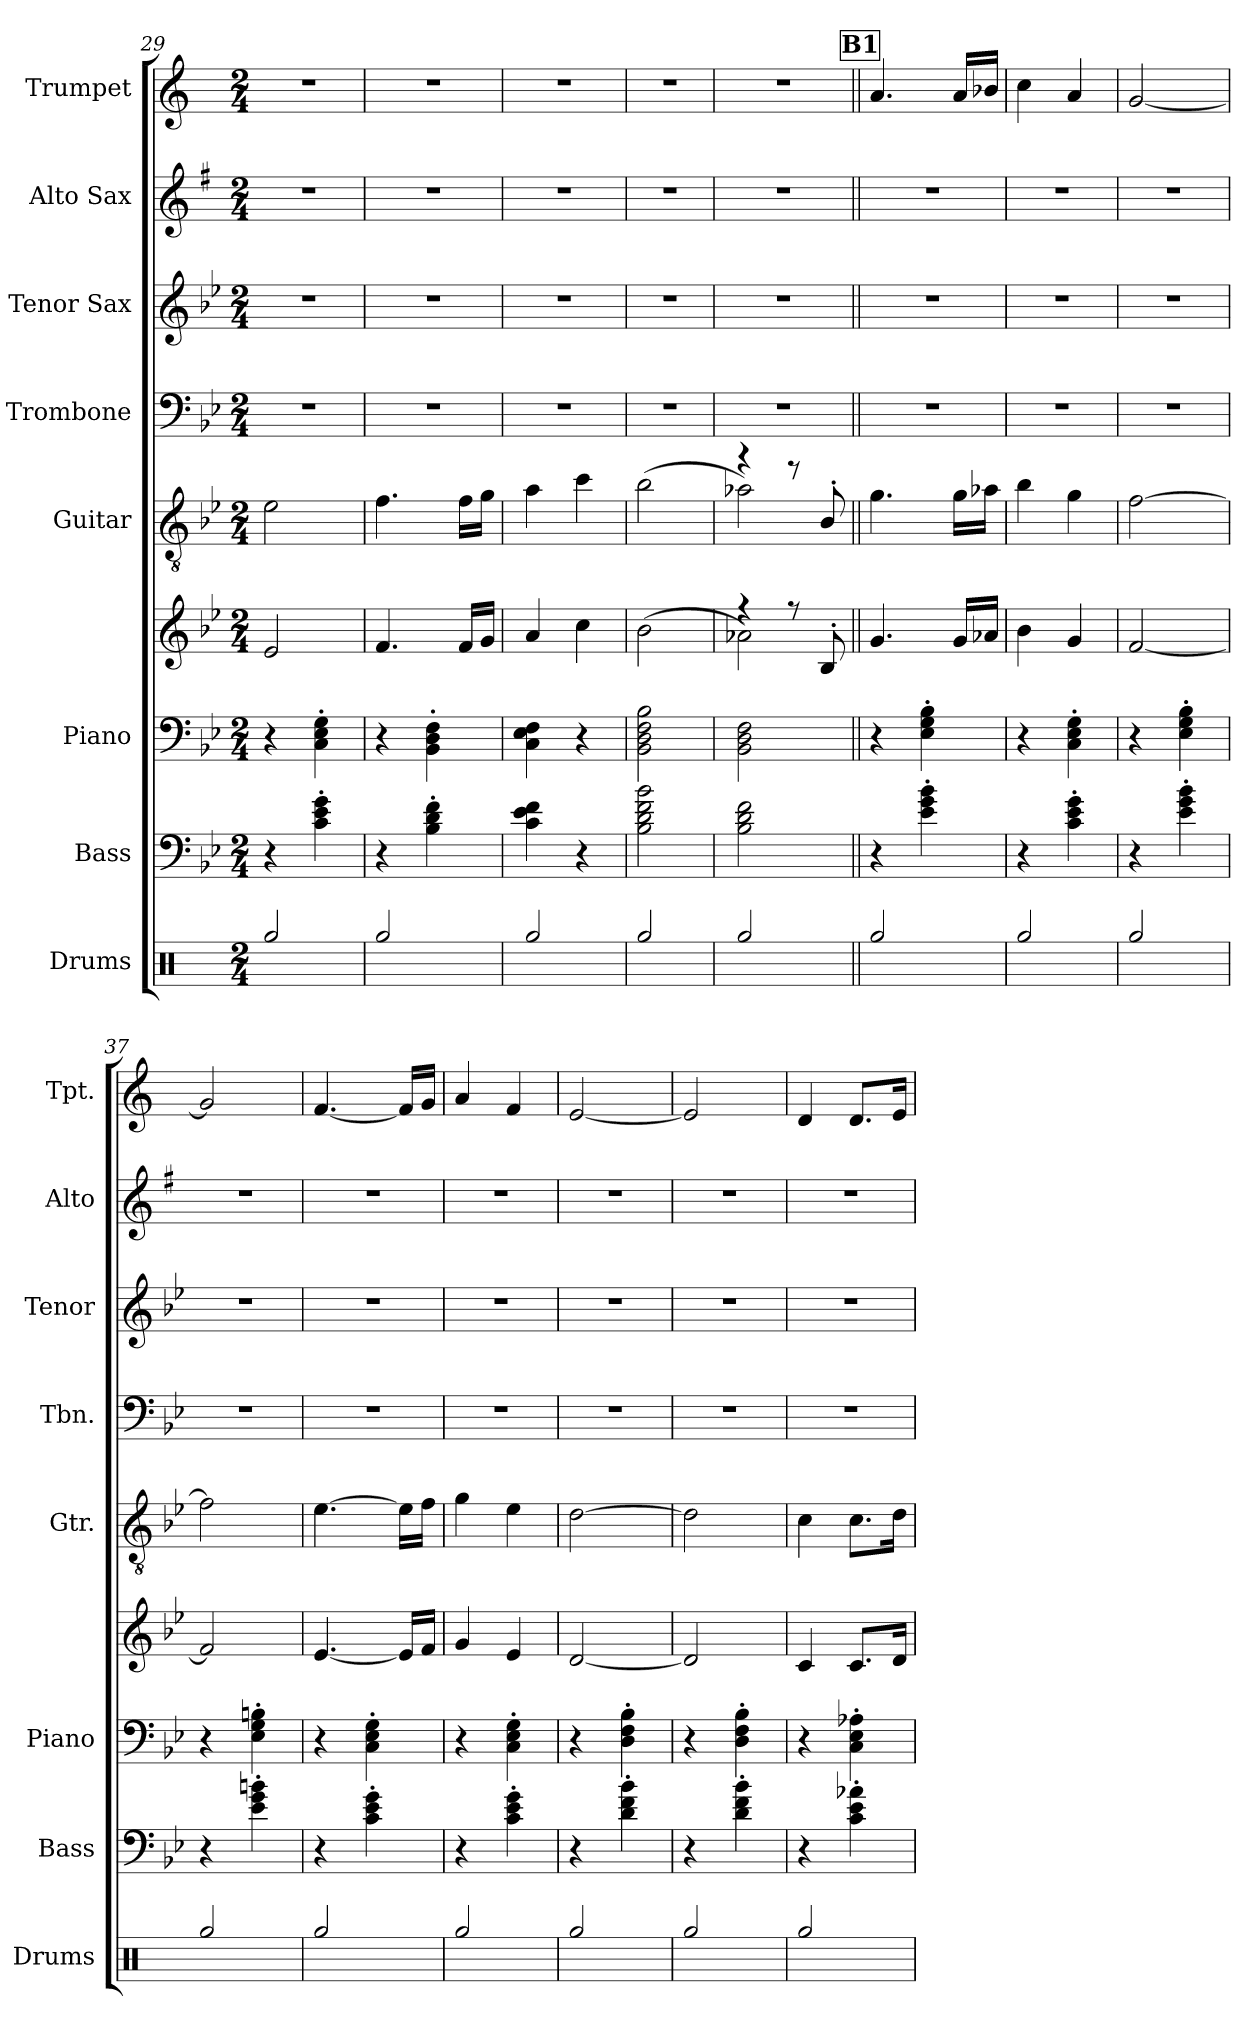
**kern	**kern	**kern	**kern	**kern	**kern	**kern	**kern	**kern
*part8	*part7	*part6	*part6	*part5	*part4	*part3	*part2	*part1
*staff9	*staff8	*staff7	*staff6	*staff5	*staff4	*staff3	*staff2	*staff1
*I"Drums	*I"Bass	*I"Piano	*	*I"Guitar	*I"Trombone	*I"Tenor Sax	*I"Alto Sax	*I"Trumpet
*I'Drums	*I'Bass	*I'Piano	*	*I'Gtr.	*I'Tbn.	*I'Tenor	*I'Alto	*I'Tpt.
*clefX	*clefF4	*clefF4	*clefG2	*clefGv2	*clefF4	*clefG2	*clefG2	*clefG2
*	*ITrd7c12	*	*	*	*	*ITrd8c14	*ITrd5c9	*ITrd1c2
*k[]	*k[b-e-]	*k[b-e-]	*k[b-e-]	*k[b-e-]	*k[b-e-]	*k[b-e-]	*k[b-e-]	*k[b-e-]
*M2/4	*M2/4	*M2/4	*M2/4	*M2/4	*M2/4	*M2/4	*M2/4	*M2/4
=29	=29	=29	=29	=29	=29	=29	=29	=29
2Rgg/	4r	4r	2e-/	2e-\	2r	2r	2r	2r
.	4C\' 4E-\' 4G\'	4C\' 4E-\' 4G\'	.	.	.	.	.	.
=30	=30	=30	=30	=30	=30	=30	=30	=30
2Rgg/	4r	4r	4.f/	4.f\	2r	2r	2r	2r
.	4BB-\' 4D\' 4F\'	4BB-\' 4D\' 4F\'	.	.	.	.	.	.
.	.	.	16f/LL	16f\LL	.	.	.	.
.	.	.	16g/JJ	16g\JJ	.	.	.	.
=31	=31	=31	=31	=31	=31	=31	=31	=31
2Rgg/	4C\ 4E-\ 4F\	4C\ 4E-\ 4F\	4a/	4a\	2r	2r	2r	2r
.	4r	4r	4cc\	4cc\	.	.	.	.
=32	=32	=32	=32	=32	=32	=32	=32	=32
2Rgg/	2BB-\ 2D\ 2F\ 2B-\	2BB-\ 2D\ 2F\ 2B-\	(2b-\	(2b-\	2r	2r	2r	2r
!!LO:PB:g=z
=33	=33	=33	=33	=33	=33	=33	=33	=33
*	*	*	*^	*^	*	*	*	*
2Rgg/	2BB-\ 2D\ 2F\	2BB-\ 2D\ 2F\	4r	2a-X\)	4r	2a-X\)	2r	2r	2r	2r
.	.	.	8r	.	8r	.	.	.	.	.
.	.	.	8B-'/	.	8B-'/	.	.	.	.	.
*	*	*	*v	*v	*	*	*	*	*	*
*	*	*	*	*v	*v	*	*	*	*
!!LO:REH:place=s1:a:fs=14:t=B1
=34||	=34||	=34||	=34||	=34||	=34||	=34||	=34||	=34||
2Rgg/	4r	4r	4.g/	4.g\	2r	2r	2r	4.g/
.	4E-\' 4G\' 4B-\'	4E-\' 4G\' 4B-\'	.	.	.	.	.	.
.	.	.	16g/LL	16g\LL	.	.	.	16g/LL
.	.	.	16a-X/JJ	16a-X\JJ	.	.	.	16a-X/JJ
=35	=35	=35	=35	=35	=35	=35	=35	=35
2Rgg/	4r	4r	4b-\	4b-\	2r	2r	2r	4b-\
.	4C\' 4E-\' 4G\'	4C\' 4E-\' 4G\'	4g/	4g\	.	.	.	4g/
=36	=36	=36	=36	=36	=36	=36	=36	=36
2Rgg/	4r	4r	[2f/	[2f\	2r	2r	2r	[2f/
.	4E-\' 4G\' 4B-\'	4E-\' 4G\' 4B-\'	.	.	.	.	.	.
=37	=37	=37	=37	=37	=37	=37	=37	=37
2Rgg/	4r	4r	2f/]	2f\]	2r	2r	2r	2f/]
.	4E-\' 4G\' 4Bn\'	4E-\' 4G\' 4Bn\'	.	.	.	.	.	.
=38	=38	=38	=38	=38	=38	=38	=38	=38
2Rgg/	4r	4r	[4.e-/	[4.e-\	2r	2r	2r	[4.e-/
.	4C\' 4E-\' 4G\'	4C\' 4E-\' 4G\'	.	.	.	.	.	.
.	.	.	16e-/LL]	16e-\LL]	.	.	.	16e-/LL]
.	.	.	16f/JJ	16f\JJ	.	.	.	16f/JJ
=39	=39	=39	=39	=39	=39	=39	=39	=39
2Rgg/	4r	4r	4g/	4g\	2r	2r	2r	4g/
.	4C\' 4E-\' 4G\'	4C\' 4E-\' 4G\'	4e-/	4e-\	.	.	.	4e-/
=40	=40	=40	=40	=40	=40	=40	=40	=40
2Rgg/	4r	4r	[2d/	[2d\	2r	2r	2r	[2d/
.	4D\' 4F\' 4B-\'	4D\' 4F\' 4B-\'	.	.	.	.	.	.
=41	=41	=41	=41	=41	=41	=41	=41	=41
2Rgg/	4r	4r	2d/]	2d\]	2r	2r	2r	2d/]
.	4D\' 4F\' 4B-\'	4D\' 4F\' 4B-\'	.	.	.	.	.	.
=42	=42	=42	=42	=42	=42	=42	=42	=42
2Rgg/	4r	4r	4c/	4c\	2r	2r	2r	4c/
.	4C\' 4E-\' 4A-X\'	4C\' 4E-\' 4A-X\'	8.c/L	8.c\L	.	.	.	8.c/L
.	.	.	16d/Jk	16d\Jk	.	.	.	16d/Jk
=	=	=	=	=	=	=	=	=
*-	*-	*-	*-	*-	*-	*-	*-	*-
